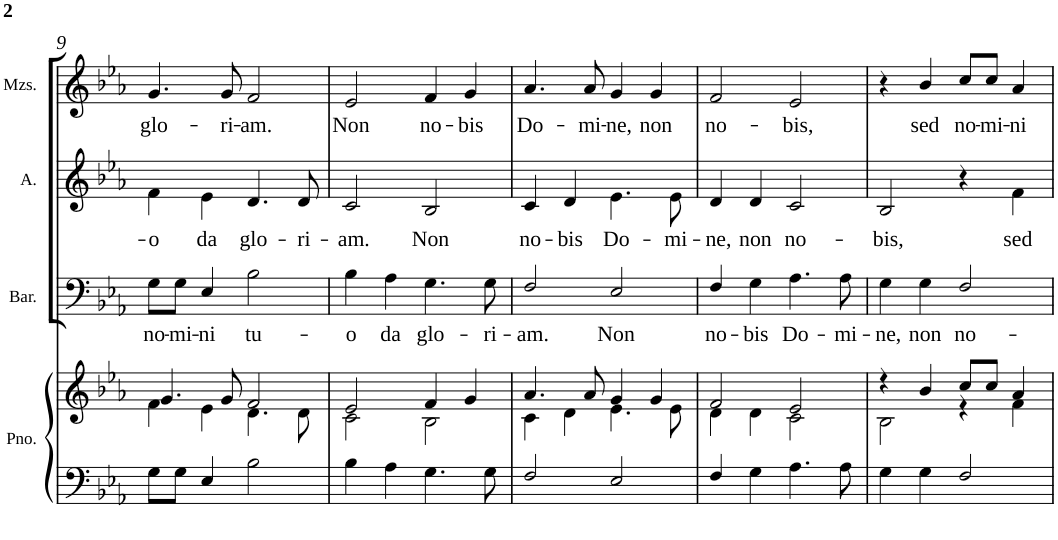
**kern	**kern	**kern	**text	**kern	**text	**kern	**text
*part4	*part4	*part3	*part3	*part2	*part2	*part1	*part1
*staff5	*staff4	*staff3	*staff3	*staff2	*staff2	*staff1	*staff1
*I"Piano For rehearsal	*	*I"Baritone	*	*I"Alto	*	*I"Mezzo-soprano	*
*I'Pno.	*	*I'Bar.	*	*I'A.	*	*I'Mzs.	*
!!LO:PB:g=z
*clefF4	*clefG2	*clefF4	*	*clefG2	*	*clefG2	*
*k[b-e-a-]	*k[b-e-a-]	*k[b-e-a-]	*	*k[b-e-a-]	*	*k[b-e-a-]	*
*E-:	*E-:	*E-:	*	*E-:	*	*E-:	*
*M4/4	*M4/4	*M4/4	*	*M4/4	*	*M4/4	*
=9	=9	=9	=9	=9	=9	=9	=9
*	*^	*	*	*	*	*	*
!	!	!	!	!LO:LY:b	!	!LO:LY:b	!	!LO:LY:b
8G\L	4.g/	4f\	8G\L	no-	4f\	-o	4.g/	glo-
!	!	!	!	!LO:LY:b	!	!	!	!
8G\J	.	.	8G\J	-mi-	.	.	.	.
!	!	!	!	!LO:LY:b	!	!LO:LY:b	!	!
4E-/	.	4e-\	4E-/	-ni	4e-\	da	.	.
!	!	!	!	!	!	!	!	!LO:LY:b
.	8g/	.	.	.	.	.	8g/	-ri-
!	!	!	!	!LO:LY:b	!	!LO:LY:b	!	!LO:LY:b
2B-\	2f/	4.d\	2B-\	tu-	4.d/	glo-	2f/	-am.
!	!	!	!	!	!	!LO:LY:b	!	!
.	.	8d\	.	.	8d/	-ri-	.	.
=10	=10	=10	=10	=10	=10	=10	=10	=10
!	!	!	!	!LO:LY:b	!	!LO:LY:b	!	!LO:LY:b
4B-\	2e-/	2c\	4B-\	-o	2c/	-am.	2e-/	Non
!	!	!	!	!LO:LY:b	!	!	!	!
4A-\	.	.	4A-\	da	.	.	.	.
!	!	!	!	!LO:LY:b	!	!LO:LY:b	!	!LO:LY:b
4.G\	4f/	2B-\	4.G\	glo-	2B-/	Non	4f/	no-
!	!	!	!	!	!	!	!	!LO:LY:b
.	4g/	.	.	.	.	.	4g/	-bis
!	!	!	!	!LO:LY:b	!	!	!	!
8G\	.	.	8G\	-ri-	.	.	.	.
=11	=11	=11	=11	=11	=11	=11	=11	=11
!	!	!	!	!LO:LY:b	!	!LO:LY:b	!	!LO:LY:b
2F/	4.a-/	4c\	2F/	-am.	4c/	no-	4.a-/	Do-
!	!	!	!	!	!	!LO:LY:b	!	!
.	.	4d\	.	.	4d/	-bis	.	.
!	!	!	!	!	!	!	!	!LO:LY:b
.	8a-/	.	.	.	.	.	8a-/	-mi-
!	!	!	!	!LO:LY:b	!	!LO:LY:b	!	!LO:LY:b
2E-/	4g/	4.e-\	2E-/	Non	4.e-\	Do-	4g/	-ne,
!	!	!	!	!	!	!	!	!LO:LY:b
.	4g/	.	.	.	.	.	4g/	non
!	!	!	!	!	!	!LO:LY:b	!	!
.	.	8e-\	.	.	8e-\	-mi-	.	.
=12	=12	=12	=12	=12	=12	=12	=12	=12
!	!	!	!	!LO:LY:b	!	!LO:LY:b	!	!LO:LY:b
4F/	2f/	4d\	4F/	no-	4d/	-ne,	2f/	no-
!	!	!	!	!LO:LY:b	!	!LO:LY:b	!	!
4G\	.	4d\	4G\	-bis	4d/	non	.	.
!	!	!	!	!LO:LY:b	!	!LO:LY:b	!	!LO:LY:b
4.A-\	2e-/	2c\	4.A-\	Do-	2c/	no-	2e-/	-bis,
!	!	!	!	!LO:LY:b	!	!	!	!
8A-\	.	.	8A-\	-mi-	.	.	.	.
=13	=13	=13	=13	=13	=13	=13	=13	=13
!	!	!	!	!LO:LY:b	!	!LO:LY:b	!	!
4G\	4r	2B-\	4G\	-ne,	2B-/	-bis,	4r	.
!	!	!	!	!LO:LY:b	!	!	!	!LO:LY:b
4G\	4b-/	.	4G\	non	.	.	4b-/	sed
!	!	!	!	!LO:LY:b	!	!	!	!LO:LY:b
2F/	8cc/L	4r	2F/	no-	4r	.	8cc/L	no-
!	!	!	!	!	!	!	!	!LO:LY:b
.	8cc/J	.	.	.	.	.	8cc/J	-mi-
!	!	!	!	!	!	!LO:LY:b	!	!LO:LY:b
.	4a-/	4f\	.	.	4f\	sed	4a-/	-ni
*	*v	*v	*	*	*	*	*	*
=	=	=	=	=	=	=	=
*-	*-	*-	*-	*-	*-	*-	*-
